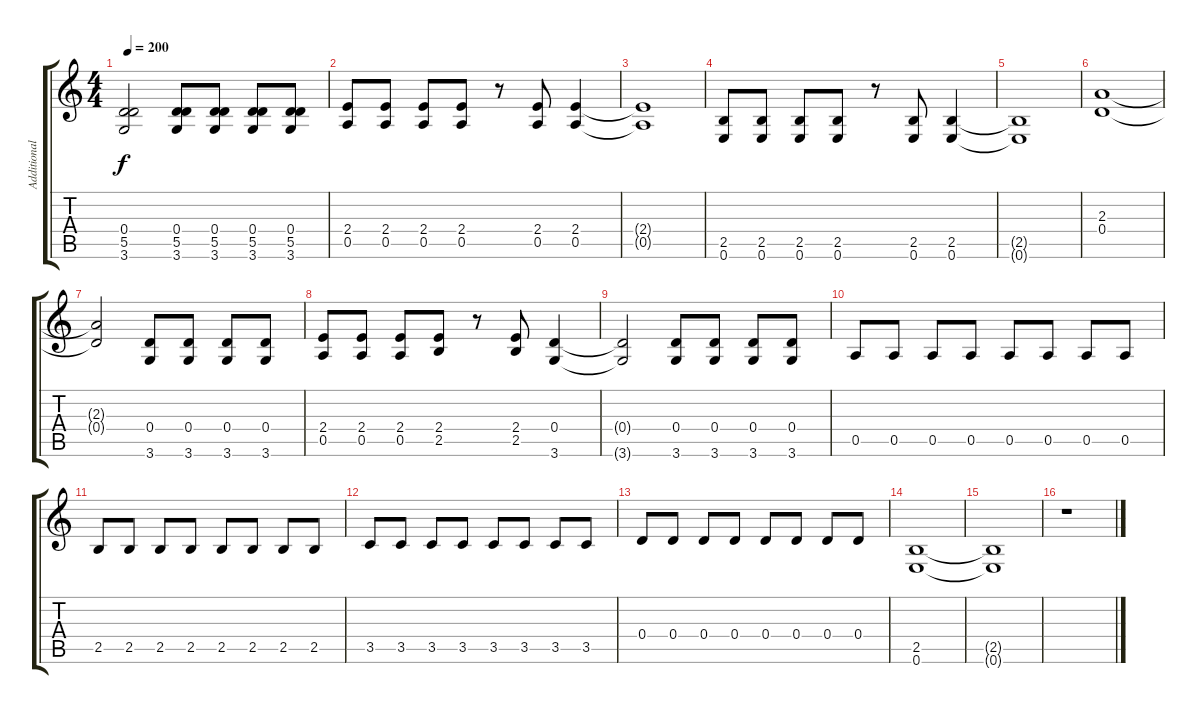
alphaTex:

\track ("Additional Guitar2" "Additional") {instrument overdrivenguitar}
\staff {score tabs}
\tuning (E4 B3 G3 D3 A2 E2) {hide}
\ts (4 4)
\tempo 200
\clef g2
\ks c
(0.4{t} 5.5{t} 3.6{t}).2{dy f} (0.4 5.5 3.6).8 (0.4 5.5 3.6).8 (0.4 5.5 3.6).8 (0.4 5.5 3.6).8 |
(2.4 0.5).8 (2.4 0.5).8 (2.4 0.5).8 (2.4 0.5).8 r.8 (2.4 0.5).8 (2.4 0.5).4 |
(2.4{t} 0.5{t}).1 |
(2.5 0.6).8 (2.5 0.6).8 (2.5 0.6).8 (2.5 0.6).8 r.8 (2.5 0.6).8 (2.5 0.6).4 |
(2.5{t} 0.6{t}).1 |
(2.3 0.4).1 |
(2.3{t} 0.4{t}).2 (0.4 3.6).8 (0.4 3.6).8 (0.4 3.6).8 (0.4 3.6).8 |
(2.4 0.5).8 (2.4 0.5).8 (2.4 0.5).8 (2.4 2.5).8 r.8 (2.4 2.5).8 (0.4 3.6).4 |
(0.4{t} 3.6{t}).2 (0.4 3.6).8 (0.4 3.6).8 (0.4 3.6).8 (0.4 3.6).8 |
0.5.8 0.5.8 0.5.8 0.5.8 0.5.8 0.5.8 0.5.8 0.5.8 |
2.5.8 2.5.8 2.5.8 2.5.8 2.5.8 2.5.8 2.5.8 2.5.8 |
3.5.8 3.5.8 3.5.8 3.5.8 3.5.8 3.5.8 3.5.8 3.5.8 |
0.4.8 0.4.8 0.4.8 0.4.8 0.4.8 0.4.8 0.4.8 0.4.8 |
(2.5 0.6).1 |
(2.5{t} 0.6{t}).1 |
r.1
